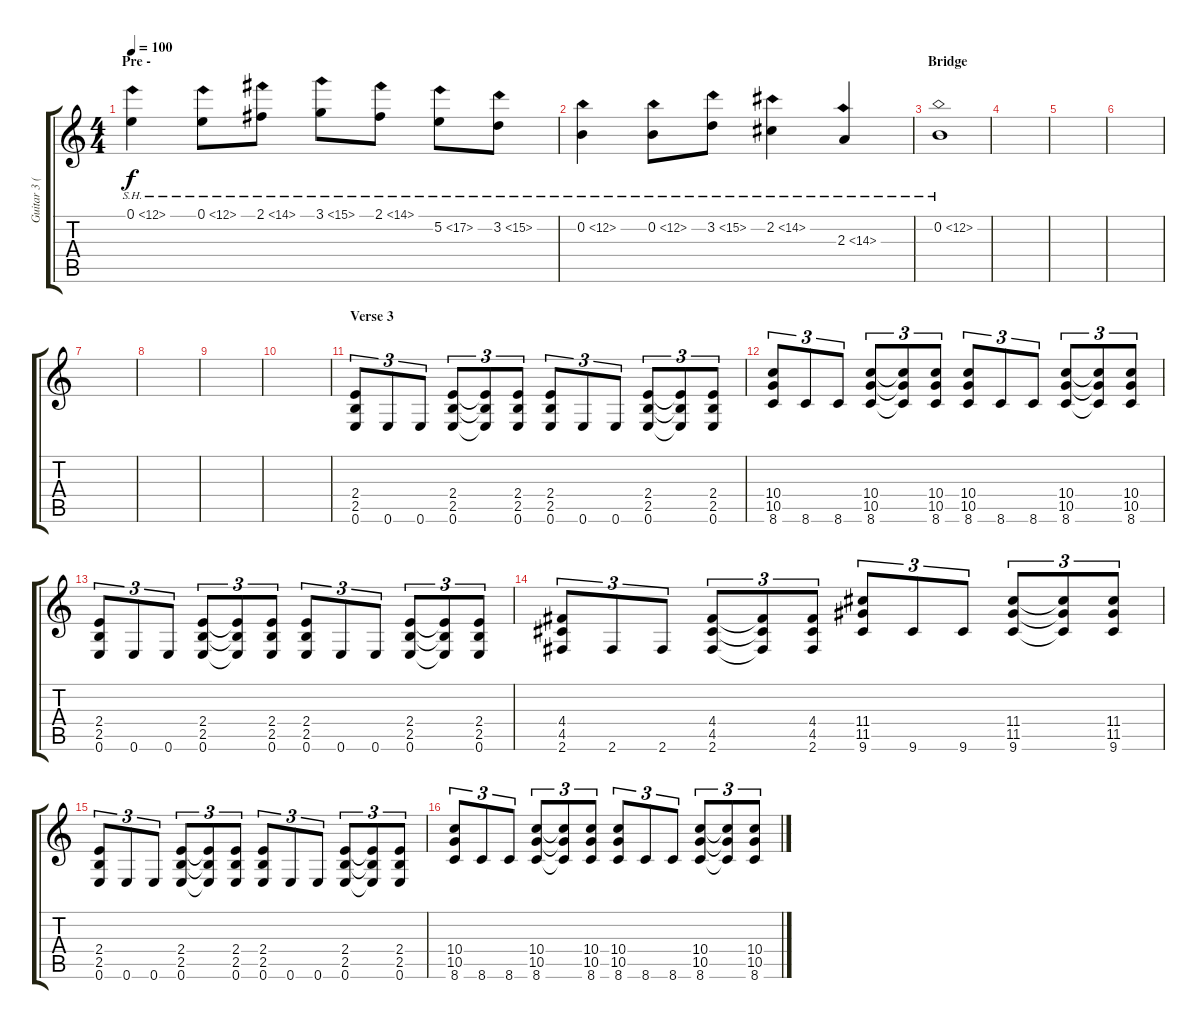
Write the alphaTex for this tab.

\track ("Guitar 3 (Dist)" "Guitar 3 (") {instrument distortionguitar}
\staff {score tabs}
\tuning (E4 B3 G3 D3 A2 E2) {hide}
\ts (4 4)
\section ("" "Pre - ")
\tempo 100
\clef g2
\ks c
0.1{sh 12}.4{dy f} 0.1{sh 12}.8 2.1{sh 12}.8 3.1{sh 12}.8 2.1{sh 12}.8 5.2{sh 12}.8 3.2{sh 12}.8 |
0.2{sh 12}.4 0.2{sh 12}.8 3.2{sh 12}.8 2.2{sh 12}.4 2.3{sh 12}.4 |
\section ("" "Bridge")
0.2{sh 12}.1 |
|
|
|
|
|
|
|
\section ("" "Verse 3")
(2.4 2.5 0.6).8{tu (3 2)} 0.6.8{tu (3 2)} 0.6.8{tu (3 2)} (2.4 2.5 0.6).8{tu (3 2)} (2.4{t} 2.5{t} 0.6{t}).8{tu (3 2)} (2.4 2.5 0.6).8{tu (3 2)} (2.4 2.5 0.6).8{tu (3 2)} 0.6.8{tu (3 2)} 0.6.8{tu (3 2)} (2.4 2.5 0.6).8{tu (3 2)} (2.4{t} 2.5{t} 0.6{t}).8{tu (3 2)} (2.4 2.5 0.6).8{tu (3 2)} |
(10.4 10.5 8.6).8{tu (3 2)} 8.6.8{tu (3 2)} 8.6.8{tu (3 2)} (10.4 10.5 8.6).8{tu (3 2)} (10.4{t} 10.5{t} 8.6{t}).8{tu (3 2)} (10.4 10.5 8.6).8{tu (3 2)} (10.4 10.5 8.6).8{tu (3 2)} 8.6.8{tu (3 2)} 8.6.8{tu (3 2)} (10.4 10.5 8.6).8{tu (3 2)} (10.4{t} 10.5{t} 8.6{t}).8{tu (3 2)} (10.4 10.5 8.6).8{tu (3 2)} |
(2.4 2.5 0.6).8{tu (3 2)} 0.6.8{tu (3 2)} 0.6.8{tu (3 2)} (2.4 2.5 0.6).8{tu (3 2)} (2.4{t} 2.5{t} 0.6{t}).8{tu (3 2)} (2.4 2.5 0.6).8{tu (3 2)} (2.4 2.5 0.6).8{tu (3 2)} 0.6.8{tu (3 2)} 0.6.8{tu (3 2)} (2.4 2.5 0.6).8{tu (3 2)} (2.4{t} 2.5{t} 0.6{t}).8{tu (3 2)} (2.4 2.5 0.6).8{tu (3 2)} |
(4.4 4.5 2.6).8{tu (3 2)} 2.6.8{tu (3 2)} 2.6.8{tu (3 2)} (4.4 4.5 2.6).8{tu (3 2)} (4.4{t} 4.5{t} 2.6{t}).8{tu (3 2)} (4.4 4.5 2.6).8{tu (3 2)} (11.4 11.5 9.6).8{tu (3 2)} 9.6.8{tu (3 2)} 9.6.8{tu (3 2)} (11.4 11.5 9.6).8{tu (3 2)} (11.4{t} 11.5{t} 9.6{t}).8{tu (3 2)} (11.4 11.5 9.6).8{tu (3 2)} |
(2.4 2.5 0.6).8{tu (3 2)} 0.6.8{tu (3 2)} 0.6.8{tu (3 2)} (2.4 2.5 0.6).8{tu (3 2)} (2.4{t} 2.5{t} 0.6{t}).8{tu (3 2)} (2.4 2.5 0.6).8{tu (3 2)} (2.4 2.5 0.6).8{tu (3 2)} 0.6.8{tu (3 2)} 0.6.8{tu (3 2)} (2.4 2.5 0.6).8{tu (3 2)} (2.4{t} 2.5{t} 0.6{t}).8{tu (3 2)} (2.4 2.5 0.6).8{tu (3 2)} |
(10.4 10.5 8.6).8{tu (3 2)} 8.6.8{tu (3 2)} 8.6.8{tu (3 2)} (10.4 10.5 8.6).8{tu (3 2)} (10.4{t} 10.5{t} 8.6{t}).8{tu (3 2)} (10.4 10.5 8.6).8{tu (3 2)} (10.4 10.5 8.6).8{tu (3 2)} 8.6.8{tu (3 2)} 8.6.8{tu (3 2)} (10.4 10.5 8.6).8{tu (3 2)} (10.4{t} 10.5{t} 8.6{t}).8{tu (3 2)} (10.4 10.5 8.6).8{tu (3 2)}
